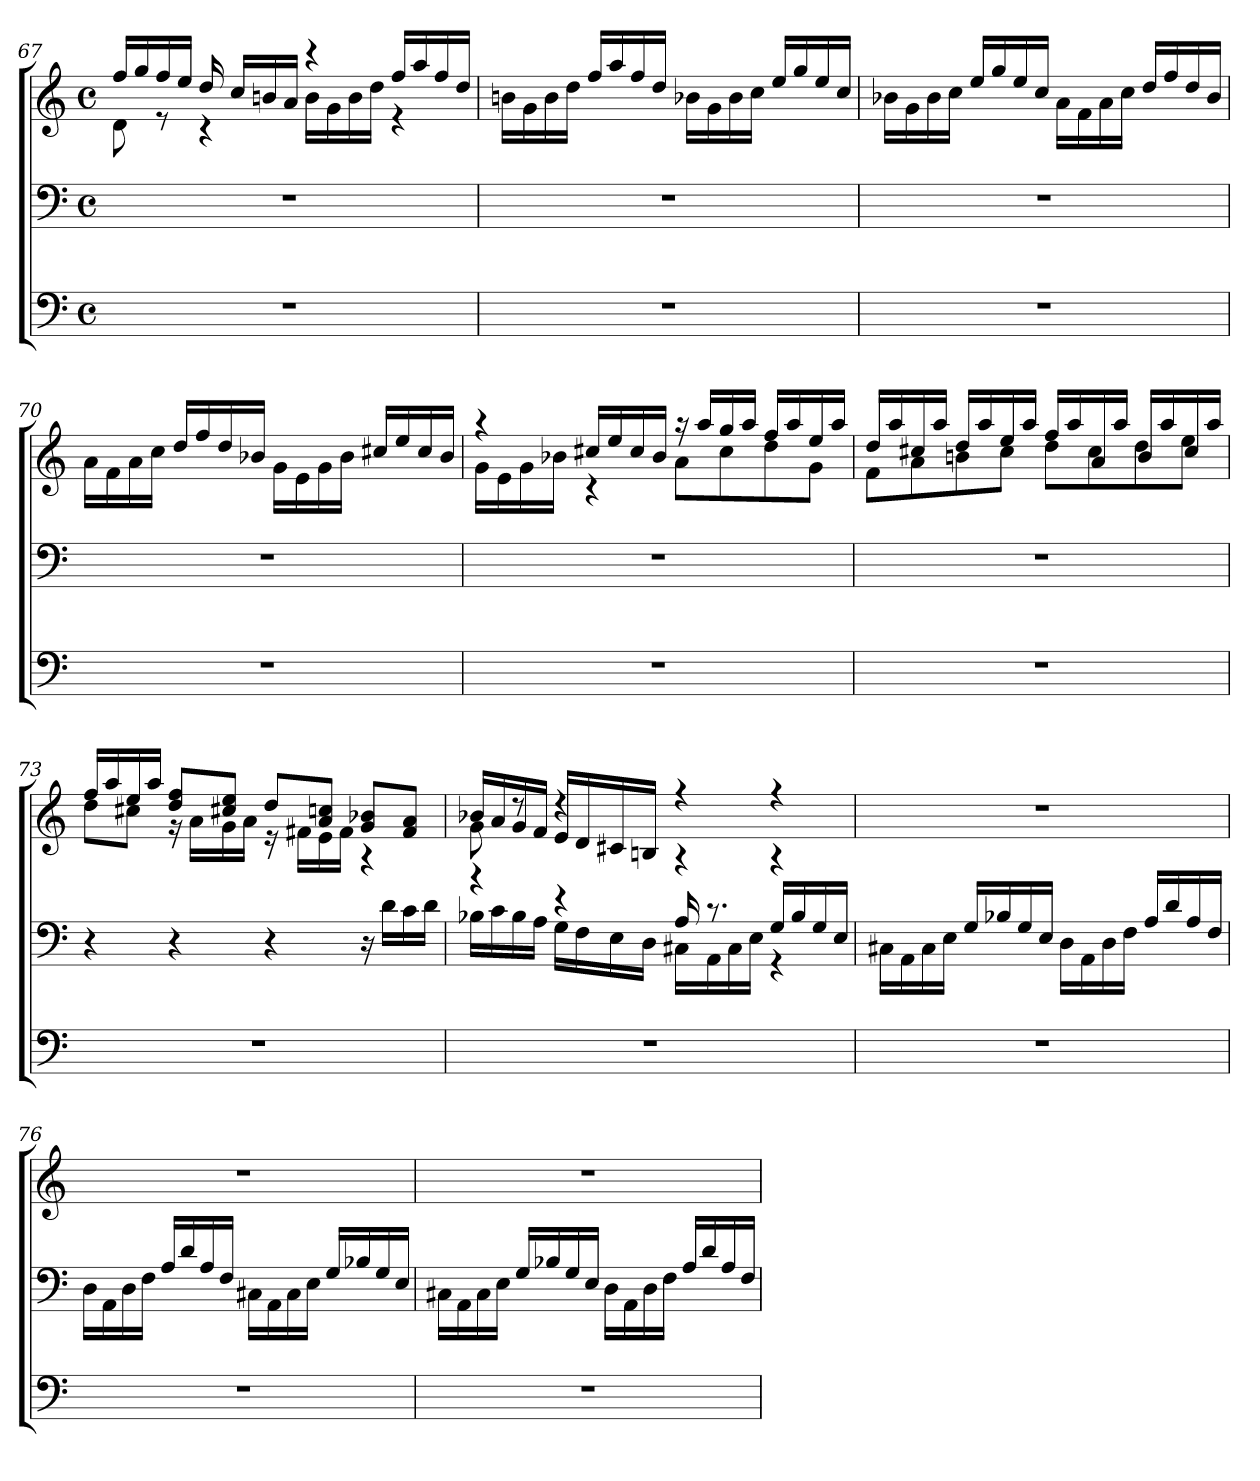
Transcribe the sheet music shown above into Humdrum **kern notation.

**kern	**kern	**kern
*part3	*part2	*part1
*staff3	*staff2	*staff1
!!LO:LB:g=z
*clefF4	*clefF4	*clefG2
*M4/4	*M4/4	*M4/4
*met(c)	*met(c)	*met(c)
=67	=67	=67
*	*	*^
1r	1r	16ff/LL	8d\
.	.	16gg/	.
.	.	16ff/	8r
.	.	16ee/JJ	.
.	.	16dd/	4r
.	.	16cc/LL	.
.	.	16bn/	.
.	.	16a/JJ	.
.	.	4r	16b\LL
.	.	.	16g\
.	.	.	16b\
.	.	.	16dd\JJ
.	.	16ff/LL	4r
.	.	16aa/	.
.	.	16ff/	.
.	.	16dd/JJ	.
*	*	*v	*v
=68	=68	=68
1r	1r	16bn\LL
.	.	16g\
.	.	16b\
.	.	16dd\JJ
.	.	16ff/LL
.	.	16aa/
.	.	16ff/
.	.	16dd/JJ
.	.	16b-X\LL
.	.	16g\
.	.	16b-\
.	.	16cc\JJ
.	.	16ee/LL
.	.	16gg/
.	.	16ee/
.	.	16cc/JJ
=69	=69	=69
1r	1r	16b-\LL
.	.	16g\
.	.	16b-\
.	.	16cc\JJ
.	.	16ee/LL
.	.	16gg/
.	.	16ee/
.	.	16cc/JJ
.	.	16a\LL
.	.	16f\
.	.	16a\
.	.	16cc\JJ
.	.	16dd/LL
.	.	16ff/
.	.	16dd/
.	.	16b-/JJ
!!LO:LB:g=z
=70	=70	=70
1r	1r	16a\LL
.	.	16f\
.	.	16a\
.	.	16cc\JJ
.	.	16dd/LL
.	.	16ff/
.	.	16dd/
.	.	16b-/JJ
.	.	16g\LL
.	.	16e\
.	.	16g\
.	.	16b-\JJ
.	.	16cc#X/LL
.	.	16ee/
.	.	16cc#/
.	.	16b-/JJ
=71	=71	=71
*	*	*^
1r	1r	4r	16g\LL
.	.	.	16e\
.	.	.	16g\
.	.	.	16b-\JJ
.	.	16cc#X/LL	4r
.	.	16ee/	.
.	.	16cc#/	.
.	.	16b-/JJ	.
.	.	16r	8a\L
.	.	16aa/LL	.
.	.	16gg/	8cc#\
.	.	16aa/JJ	.
.	.	16ff/LL	8dd\
.	.	16aa/	.
.	.	16ee/	8g\J
.	.	16aa/JJ	.
=72	=72	=72	=72
1r	1r	16dd/LL	8f\L
.	.	16aa/	.
.	.	16cc#X/	8a\
.	.	16aa/JJ	.
.	.	16dd/LL	8bn\
.	.	16aa/	.
.	.	16ee/	8cc#\J
.	.	16aa/JJ	.
.	.	16ff/LL	8dd\L
.	.	16aa/	.
.	.	16a/	8cc#\
.	.	16aa/JJ	.
.	.	16b/LL	8dd\
.	.	16aa/	.
.	.	16cc#/	8ee\J
.	.	16aa/JJ	.
!!LO:LB:g=z	!!
=73	=73	=73	=73
1r	4r	16ff/LL	8dd\L
.	.	16aa/	.
.	.	16ee/	8cc#X\J
.	.	16aa/JJ	.
.	4r	8ff/ 8dd/L	16r
.	.	.	16a\LL
.	.	8ee/ 8cc#X/J	16g\
.	.	.	16a\JJ
.	4r	8dd/L	16r
.	.	.	16f#X\LL
.	.	8ccn/ 8a/J	16e\
.	.	.	16f#\JJ
.	16r	8b-/ 8g/L	4r
.	16d\LL	.	.
.	16c\	8a/ 8f#/J	.
.	16d\JJ	.	.
=74	=74	=74	=74
*	*^	*	*
1r	4r	16B-\LL	8g\	16b-/LL
.	.	16c\	.	16a/
.	.	16B-\	8r	16g/
.	.	16A\JJ	.	16f/JJ
.	4r	16G\LL	4r	16e/LL
.	.	16F\	.	16d/
.	.	16E\	.	16c#X/
.	.	16D\JJ	.	16Bn/JJ
.	16A/	16C#X\LL	4r	4r
.	8.r	16AA\	.	.
.	.	16C#\	.	.
.	.	16E\JJ	.	.
.	16G/LL	4r	4r	4r
.	16B-/	.	.	.
.	16G/	.	.	.
.	16E/JJ	.	.	.
*	*v	*v	*	*
*	*	*v	*v
=75	=75	=75
1r	16C#X\LL	1r
.	16AA\	.
.	16C#\	.
.	16E\JJ	.
.	16G/LL	.
.	16B-/	.
.	16G/	.
.	16E/JJ	.
.	16D\LL	.
.	16AA\	.
.	16D\	.
.	16F\JJ	.
.	16A/LL	.
.	16d/	.
.	16A/	.
.	16F/JJ	.
!!LO:LB:g=z
=76	=76	=76
1r	16D\LL	1r
.	16AA\	.
.	16D\	.
.	16F\JJ	.
.	16A/LL	.
.	16d/	.
.	16A/	.
.	16F/JJ	.
.	16C#X\LL	.
.	16AA\	.
.	16C#\	.
.	16E\JJ	.
.	16G/LL	.
.	16B-/	.
.	16G/	.
.	16E/JJ	.
=77	=77	=77
1r	16C#X\LL	1r
.	16AA\	.
.	16C#\	.
.	16E\JJ	.
.	16G/LL	.
.	16B-/	.
.	16G/	.
.	16E/JJ	.
.	16D\LL	.
.	16AA\	.
.	16D\	.
.	16F\JJ	.
.	16A/LL	.
.	16d/	.
.	16A/	.
.	16F/JJ	.
=	=	=
*-	*-	*-
